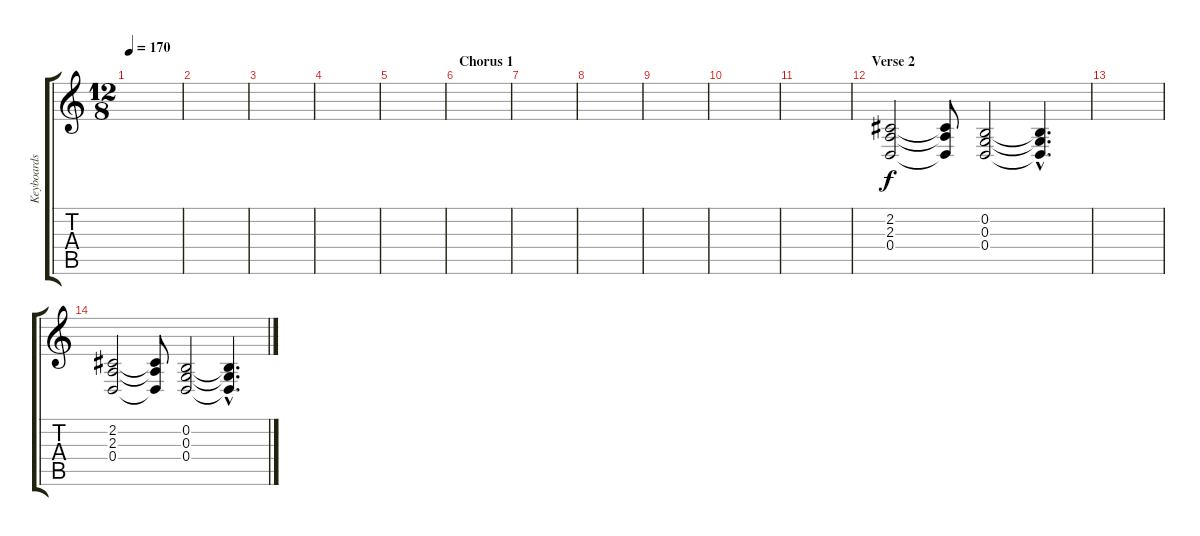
\track ("Keyboards" "Keyboards") {instrument lead2sawtooth}
\staff {score tabs}
\tuning (E4 B3 G3 D3 A2 E2) {hide}
\ts (12 8)
\tempo 170
\clef g2
\ks c
|
|
|
|
|
\section ("" "Chorus 1")
|
|
|
|
|
|
\section ("" "Verse 2")
(2.2 2.3 0.4).2 (2.2{t} 2.3{t} 0.4{t}).8 (0.2 0.3 0.4).2 (0.2{hac t} 0.3{hac t} 0.4{hac t}).4{d} |
|
(2.2 2.3 0.4).2 (2.2{t} 2.3{t} 0.4{t}).8 (0.2 0.3 0.4).2 (0.2{hac t} 0.3{hac t} 0.4{hac t}).4{d}
